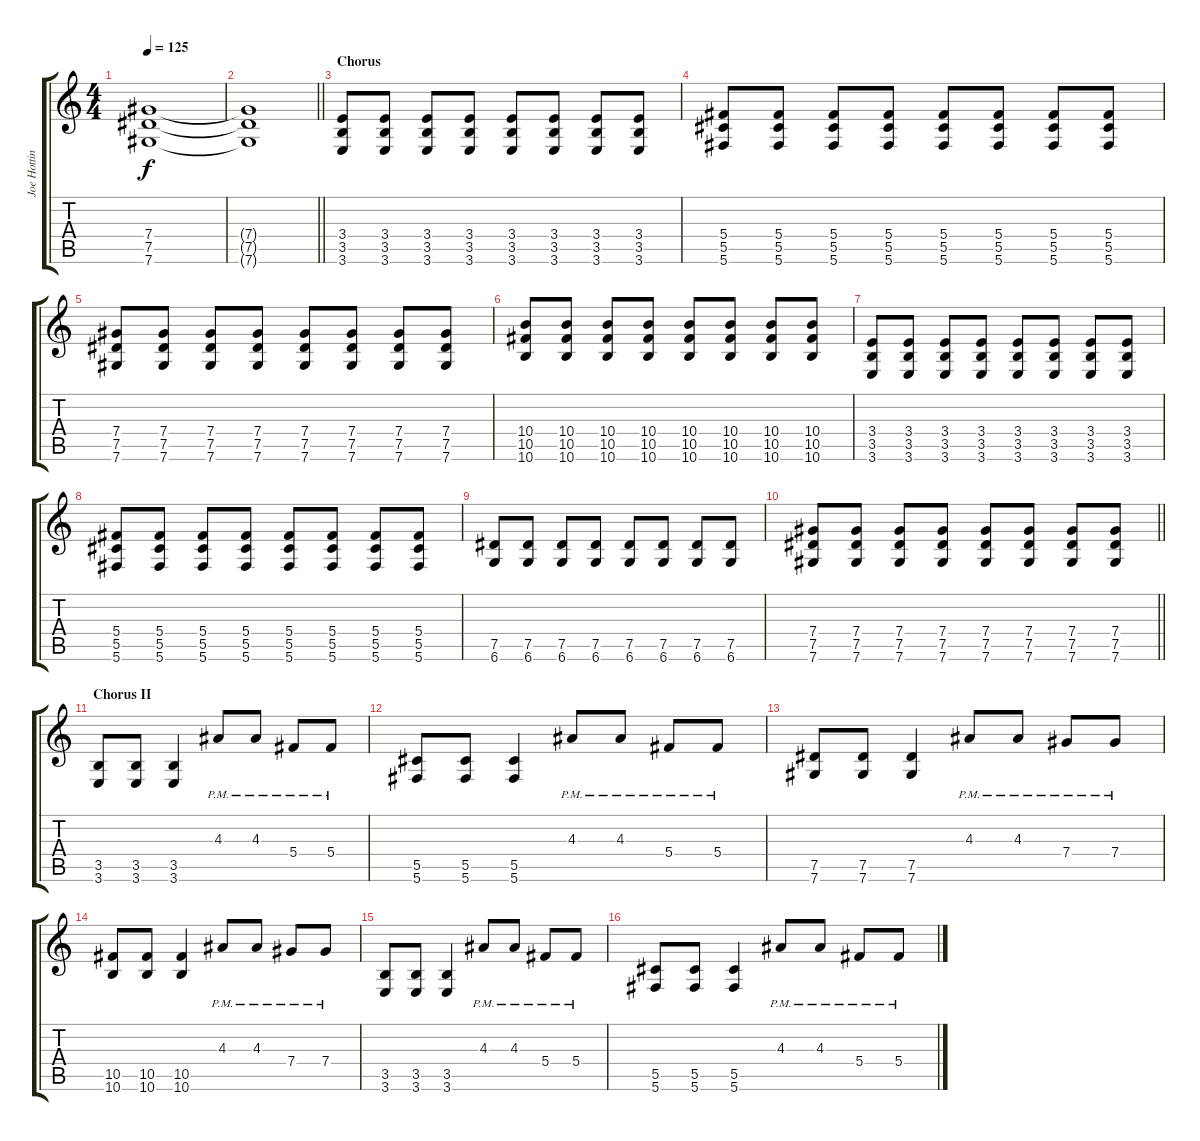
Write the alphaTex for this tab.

\track ("Joe Hottinger" "Joe Hottin") {instrument distortionguitar}
\staff {score tabs}
\tuning (Eb4 Bb3 Gb3 Db3 Ab2 Db2) {hide}
\ts (4 4)
\tempo 125
\clef g2
\ks c
(7.4{t} 7.5{t} 7.6{t}).1{dy f} |
\barLineRight lightlight
(7.4{t} 7.5{t} 7.6{t}).1 |
\section ("" "Chorus")
(3.4 3.5 3.6).8 (3.4 3.5 3.6).8 (3.4 3.5 3.6).8 (3.4 3.5 3.6).8 (3.4 3.5 3.6).8 (3.4 3.5 3.6).8 (3.4 3.5 3.6).8 (3.4 3.5 3.6).8 |
(5.4 5.5 5.6).8 (5.4 5.5 5.6).8 (5.4 5.5 5.6).8 (5.4 5.5 5.6).8 (5.4 5.5 5.6).8 (5.4 5.5 5.6).8 (5.4 5.5 5.6).8 (5.4 5.5 5.6).8 |
(7.4 7.5 7.6).8 (7.4 7.5 7.6).8 (7.4 7.5 7.6).8 (7.4 7.5 7.6).8 (7.4 7.5 7.6).8 (7.4 7.5 7.6).8 (7.4 7.5 7.6).8 (7.4 7.5 7.6).8 |
(10.4 10.5 10.6).8 (10.4 10.5 10.6).8 (10.4 10.5 10.6).8 (10.4 10.5 10.6).8 (10.4 10.5 10.6).8 (10.4 10.5 10.6).8 (10.4 10.5 10.6).8 (10.4 10.5 10.6).8 |
(3.4 3.5 3.6).8 (3.4 3.5 3.6).8 (3.4 3.5 3.6).8 (3.4 3.5 3.6).8 (3.4 3.5 3.6).8 (3.4 3.5 3.6).8 (3.4 3.5 3.6).8 (3.4 3.5 3.6).8 |
(5.4 5.5 5.6).8 (5.4 5.5 5.6).8 (5.4 5.5 5.6).8 (5.4 5.5 5.6).8 (5.4 5.5 5.6).8 (5.4 5.5 5.6).8 (5.4 5.5 5.6).8 (5.4 5.5 5.6).8 |
(7.5 6.6).8 (7.5 6.6).8 (7.5 6.6).8 (7.5 6.6).8 (7.5 6.6).8 (7.5 6.6).8 (7.5 6.6).8 (7.5 6.6).8 |
\barLineRight lightlight
(7.4 7.5 7.6).8 (7.4 7.5 7.6).8 (7.4 7.5 7.6).8 (7.4 7.5 7.6).8 (7.4 7.5 7.6).8 (7.4 7.5 7.6).8 (7.4 7.5 7.6).8 (7.4 7.5 7.6).8 |
\section ("" "Chorus II")
(3.5 3.6).8 (3.5 3.6).8 (3.5 3.6).4 4.3{pm}.8 4.3{pm}.8 5.4{pm}.8 5.4{pm}.8 |
(5.5 5.6).8 (5.5 5.6).8 (5.5 5.6).4 4.3{pm}.8 4.3{pm}.8 5.4{pm}.8 5.4{pm}.8 |
(7.5 7.6).8 (7.5 7.6).8 (7.5 7.6).4 4.3{pm}.8 4.3{pm}.8 7.4{pm}.8 7.4{pm}.8 |
(10.5 10.6).8 (10.5 10.6).8 (10.5 10.6).4 4.3{pm}.8 4.3{pm}.8 7.4{pm}.8 7.4{pm}.8 |
(3.5 3.6).8 (3.5 3.6).8 (3.5 3.6).4 4.3{pm}.8 4.3{pm}.8 5.4{pm}.8 5.4{pm}.8 |
(5.5 5.6).8 (5.5 5.6).8 (5.5 5.6).4 4.3{pm}.8 4.3{pm}.8 5.4{pm}.8 5.4{pm}.8
